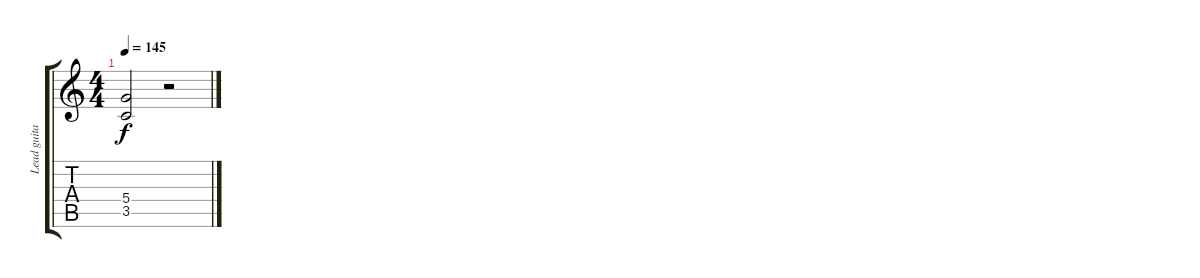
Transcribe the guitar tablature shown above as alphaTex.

\track ("Lead guitar" "Lead guita") {instrument distortionguitar}
\staff {score tabs}
\tuning (E4 B3 G3 D3 A2 E2) {hide}
\ts (4 4)
\tempo 145
\clef g2
\ks c
(5.4 3.5).2{dy f} r.2
